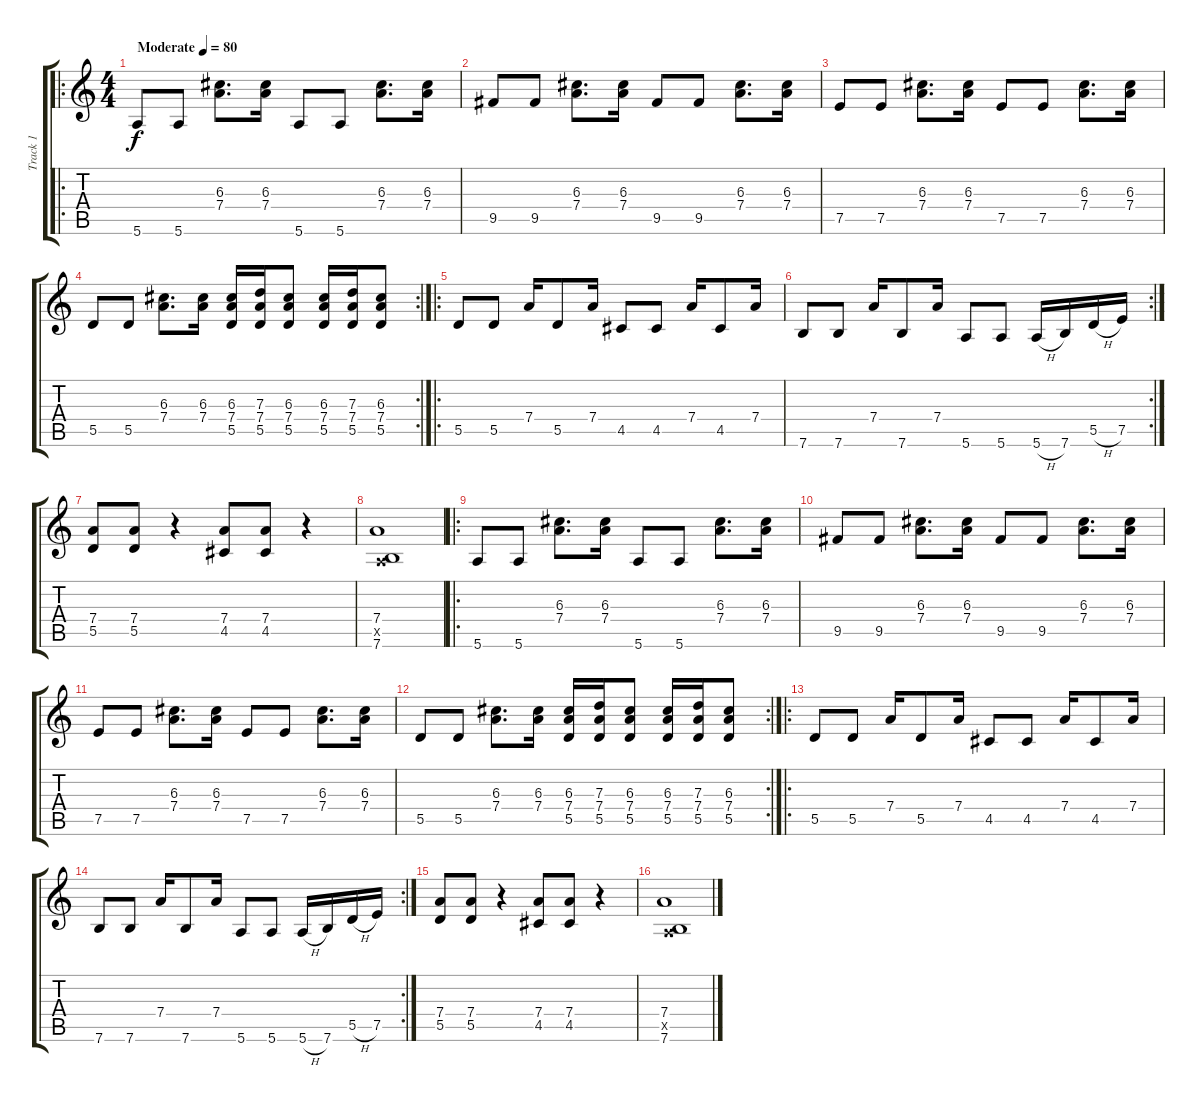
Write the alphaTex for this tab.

\track ("Track 1" "Track 1") {instrument acousticguitarsteel}
\staff {score tabs}
\tuning (E4 B3 G3 D3 A2 E2) {hide}
\ro
\ts (4 4)
\tempo (80 "Moderate")
\clef g2
\ks c
5.6.8{dy f instrument acousticguitarsteel} 5.6.8 (6.3 7.4).8{d} (6.3 7.4).16 5.6.8 5.6.8 (6.3 7.4).8{d} (6.3 7.4).16 |
9.5.8 9.5.8 (6.3 7.4).8{d} (6.3 7.4).16 9.5.8 9.5.8 (6.3 7.4).8{d} (6.3 7.4).16 |
7.5.8 7.5.8 (6.3 7.4).8{d} (6.3 7.4).16 7.5.8 7.5.8 (6.3 7.4).8{d} (6.3 7.4).16 |
\rc 2
5.5.8 5.5.8 (6.3 7.4).8{d} (6.3 7.4).16 (6.3 7.4 5.5).16 (7.3 7.4 5.5).16 (6.3 7.4 5.5).8 (6.3 7.4 5.5).16 (7.3 7.4 5.5).16 (6.3 7.4 5.5).8 |
\ro
5.5.8 5.5.8 7.4.16 5.5.8 7.4.16 4.5.8 4.5.8 7.4.16 4.5.8 7.4.16 |
\rc 2
7.6.8 7.6.8 7.4.16 7.6.8 7.4.16 5.6.8 5.6.8 5.6{h}.16 7.6.16 5.5{h}.16 7.5.16 |
(7.4 5.5).8 (7.4 5.5).8 r.4 (7.4 4.5).8 (7.4 4.5).8 r.4 |
(7.4 0.5{x} 7.6).1 |
\ro
5.6.8 5.6.8 (6.3 7.4).8{d} (6.3 7.4).16 5.6.8 5.6.8 (6.3 7.4).8{d} (6.3 7.4).16 |
9.5.8 9.5.8 (6.3 7.4).8{d} (6.3 7.4).16 9.5.8 9.5.8 (6.3 7.4).8{d} (6.3 7.4).16 |
7.5.8 7.5.8 (6.3 7.4).8{d} (6.3 7.4).16 7.5.8 7.5.8 (6.3 7.4).8{d} (6.3 7.4).16 |
\rc 2
5.5.8 5.5.8 (6.3 7.4).8{d} (6.3 7.4).16 (6.3 7.4 5.5).16 (7.3 7.4 5.5).16 (6.3 7.4 5.5).8 (6.3 7.4 5.5).16 (7.3 7.4 5.5).16 (6.3 7.4 5.5).8 |
\ro
5.5.8 5.5.8 7.4.16 5.5.8 7.4.16 4.5.8 4.5.8 7.4.16 4.5.8 7.4.16 |
\rc 2
7.6.8 7.6.8 7.4.16 7.6.8 7.4.16 5.6.8 5.6.8 5.6{h}.16 7.6.16 5.5{h}.16 7.5.16 |
(7.4 5.5).8 (7.4 5.5).8 r.4 (7.4 4.5).8 (7.4 4.5).8 r.4 |
(7.4 0.5{x} 7.6).1
